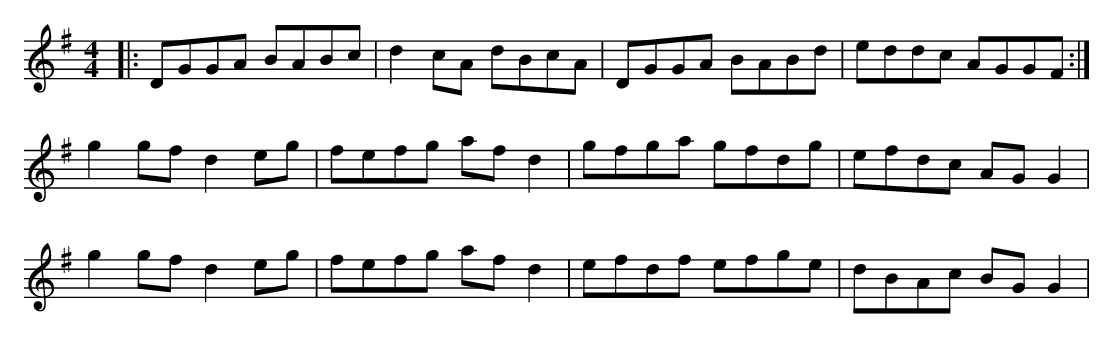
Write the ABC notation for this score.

X:1
M:4/4
K:G
|:DGGA BABc|d2 cA dBcA|DGGA BABd|eddc AGGF:|
g2 gf d2 eg|fefg af d2|gfga gfdg|efdc AG G2|
g2 gf d2 eg|fefg af d2|efdf efge|dBAc BG G2|
